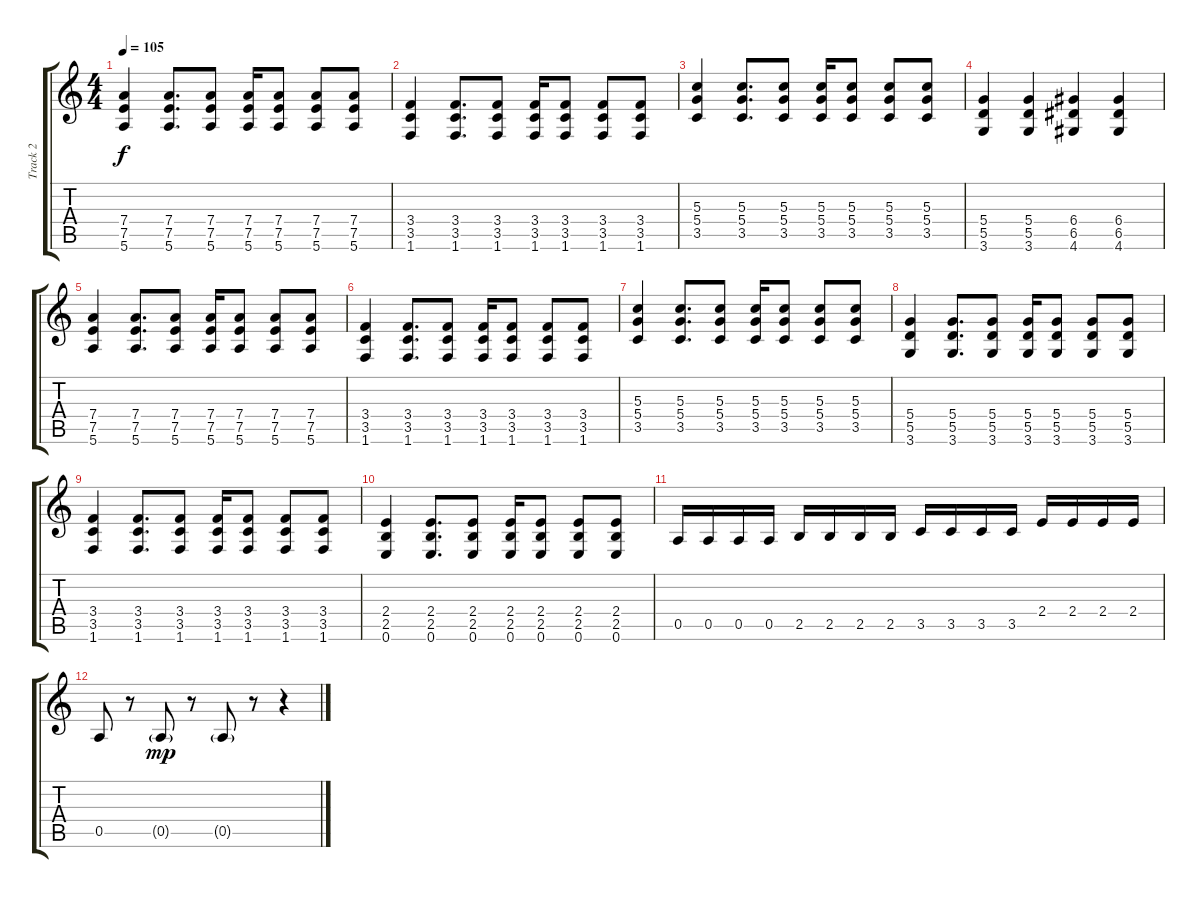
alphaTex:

\track ("Track 2" "Track 2") {instrument distortionguitar}
\staff {score tabs}
\tuning (E4 B3 G3 D3 A2 E2) {hide}
\ts (4 4)
\tempo 105
\clef g2
\ks c
(7.4 7.5 5.6).4{dy f} (7.4 7.5 5.6).8{d} (7.4 7.5 5.6).8 (7.4 7.5 5.6).16 (7.4 7.5 5.6).8 (7.4 7.5 5.6).8 (7.4 7.5 5.6).8 |
(3.4 3.5 1.6).4 (3.4 3.5 1.6).8{d} (3.4 3.5 1.6).8 (3.4 3.5 1.6).16 (3.4 3.5 1.6).8 (3.4 3.5 1.6).8 (3.4 3.5 1.6).8 |
(5.3 5.4 3.5).4 (5.3 5.4 3.5).8{d} (5.3 5.4 3.5).8 (5.3 5.4 3.5).16 (5.3 5.4 3.5).8 (5.3 5.4 3.5).8 (5.3 5.4 3.5).8 |
(5.4 5.5 3.6).4 (5.4 5.5 3.6).4 (6.4 6.5 4.6).4 (6.4 6.5 4.6).4 |
(7.4 7.5 5.6).4 (7.4 7.5 5.6).8{d} (7.4 7.5 5.6).8 (7.4 7.5 5.6).16 (7.4 7.5 5.6).8 (7.4 7.5 5.6).8 (7.4 7.5 5.6).8 |
(3.4 3.5 1.6).4 (3.4 3.5 1.6).8{d} (3.4 3.5 1.6).8 (3.4 3.5 1.6).16 (3.4 3.5 1.6).8 (3.4 3.5 1.6).8 (3.4 3.5 1.6).8 |
(5.3 5.4 3.5).4 (5.3 5.4 3.5).8{d} (5.3 5.4 3.5).8 (5.3 5.4 3.5).16 (5.3 5.4 3.5).8 (5.3 5.4 3.5).8 (5.3 5.4 3.5).8 |
(5.4 5.5 3.6).4 (5.4 5.5 3.6).8{d} (5.4 5.5 3.6).8 (5.4 5.5 3.6).16 (5.4 5.5 3.6).8 (5.4 5.5 3.6).8 (5.4 5.5 3.6).8 |
(3.4 3.5 1.6).4 (3.4 3.5 1.6).8{d} (3.4 3.5 1.6).8 (3.4 3.5 1.6).16 (3.4 3.5 1.6).8 (3.4 3.5 1.6).8 (3.4 3.5 1.6).8 |
(2.4 2.5 0.6).4 (2.4 2.5 0.6).8{d} (2.4 2.5 0.6).8 (2.4 2.5 0.6).16 (2.4 2.5 0.6).8 (2.4 2.5 0.6).8 (2.4 2.5 0.6).8 |
0.5.16 0.5.16 0.5.16 0.5.16 2.5.16 2.5.16 2.5.16 2.5.16 3.5.16 3.5.16 3.5.16 3.5.16 2.4.16 2.4.16 2.4.16 2.4.16 |
0.5.8 r.8 0.5{g}.8{dy mp} r.8 0.5{g}.8 r.8 r.4
